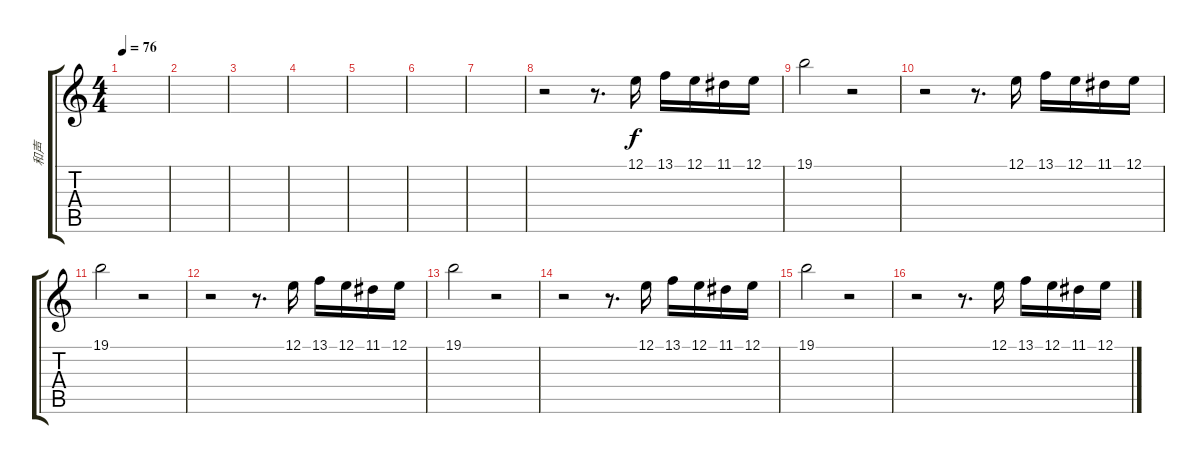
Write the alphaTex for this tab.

\track ("和声" "和声") {instrument violin}
\staff {score tabs}
\tuning (E4 B3 G3 D3 A2 E2) {hide}
\ts (4 4)
\tempo 76
\clef g2
\ks c
|
|
|
|
|
|
|
r.2 r.8{d} 12.1.16 13.1.16 12.1.16 11.1.16 12.1.16 |
19.1.2 r.2 |
r.2 r.8{d} 12.1.16 13.1.16 12.1.16 11.1.16 12.1.16 |
19.1.2 r.2 |
r.2 r.8{d} 12.1.16 13.1.16 12.1.16 11.1.16 12.1.16 |
19.1.2 r.2 |
r.2 r.8{d} 12.1.16 13.1.16 12.1.16 11.1.16 12.1.16 |
19.1.2 r.2 |
r.2 r.8{d} 12.1.16 13.1.16 12.1.16 11.1.16 12.1.16
